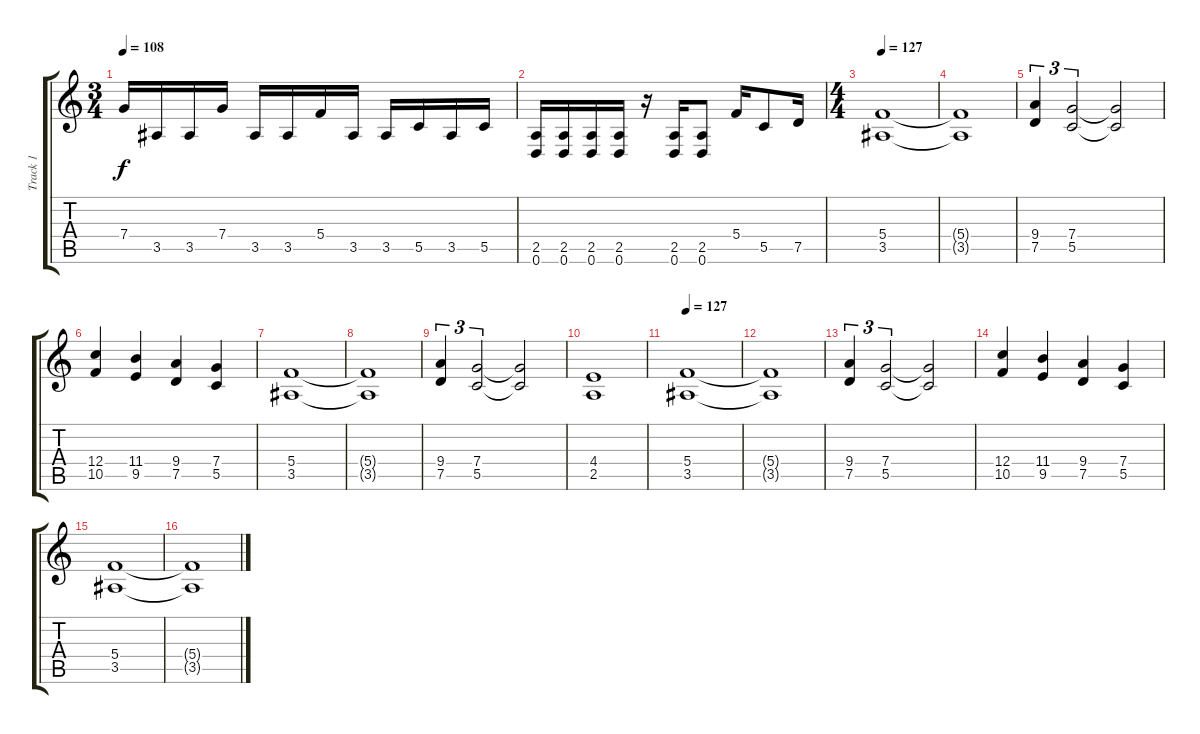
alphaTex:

\track ("Track 1" "Track 1") {instrument overdrivenguitar}
\staff {score tabs}
\tuning (D4 A3 F3 C3 G2 D2) {hide}
\ts (3 4)
\tempo 108
\clef g2
\ks c
7.4.16{dy f} 3.5.16 3.5.16 7.4.16 3.5.16 3.5.16 5.4.16 3.5.16 3.5.16 5.5.16 3.5.16 5.5.16 |
(2.5 0.6).16 (2.5 0.6).16 (2.5 0.6).16 (2.5 0.6).16 r.16 (2.5 0.6).16 (2.5 0.6).8 5.4.16 5.5.8 7.5.16 |
\ts (4 4)
\tempo 127
(5.4 3.5).1 |
(5.4{t} 3.5{t}).1 |
(9.4 7.5).4{tu (3 2)} (7.4 5.5).2{tu (3 2)} (7.4{t} 5.5{t}).2 |
(12.4 10.5).4 (11.4 9.5).4 (9.4 7.5).4 (7.4 5.5).4 |
(5.4 3.5).1 |
(5.4{t} 3.5{t}).1 |
(9.4 7.5).4{tu (3 2)} (7.4 5.5).2{tu (3 2)} (7.4{t} 5.5{t}).2 |
(4.4 2.5).1 |
\tempo 127
(5.4 3.5).1 |
(5.4{t} 3.5{t}).1 |
(9.4 7.5).4{tu (3 2)} (7.4 5.5).2{tu (3 2)} (7.4{t} 5.5{t}).2 |
(12.4 10.5).4 (11.4 9.5).4 (9.4 7.5).4 (7.4 5.5).4 |
(5.4 3.5).1 |
(5.4{t} 3.5{t}).1
